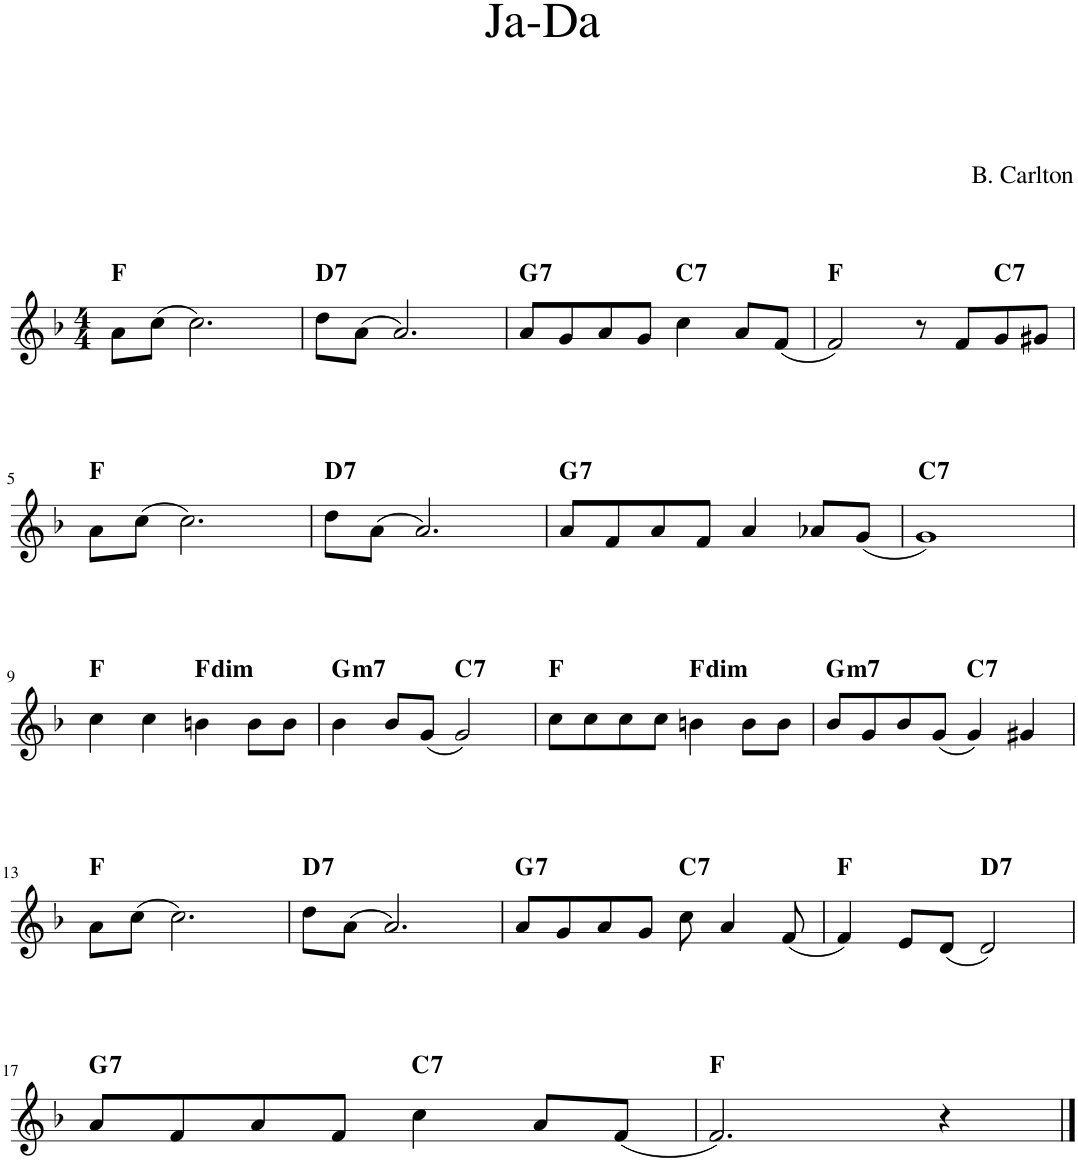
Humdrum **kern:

**kern	**harte
*part1	*part1
*staff1	*
*I"Piano	*
*I'Pno.	*
*clefG2	*
*k[b-]	*
*M4/4	*
=1	=1
8a\L	F:maj
(8cc\J	.
2.cc\)	.
=2	=2
!	!LO:H:kt=7
8dd\L	D:7
(8a\J	.
2.a/)	.
=3	=3
!	!LO:H:kt=7
8a/L	G:7
8g/	.
8a/	.
8g/J	.
!	!LO:H:kt=7
4cc\	C:7
8a/L	.
(8f/J	.
=4	=4
2f/)	F:maj
8r	.
8f/L	.
!	!LO:H:kt=7
8g/	C:7
8g#X/J	.
!!LO:LB:g=z
=5	=5
8a\L	F:maj
(8cc\J	.
2.cc\)	.
=6	=6
!	!LO:H:kt=7
8dd\L	D:7
(8a\J	.
2.a/)	.
=7	=7
!	!LO:H:kt=7
8a/L	G:7
8f/	.
8a/	.
8f/J	.
4a/	.
8a-X/L	.
(8g/J	.
=8	=8
!	!LO:H:kt=7
1g)	C:7
!!LO:LB:g=z
=9	=9
4cc\	F:maj
4cc\	.
!	!LO:H:kt=dim
4bn\	F:dim
8b\L	.
8b\J	.
=10	=10
!	!LO:H:kt=m7
4b-\	G:min7
8b-/L	.
(8g/J	.
!	!LO:H:kt=7
2g/)	C:7
=11	=11
8cc\L	F:maj
8cc\	.
8cc\	.
8cc\J	.
!	!LO:H:kt=dim
4bn\	F:dim
8b\L	.
8b\J	.
=12	=12
!	!LO:H:kt=m7
8b-/L	G:min7
8g/	.
8b-/	.
(8g/J	.
!	!LO:H:kt=7
4g/)	C:7
4g#X/	.
!!LO:LB:g=z
=13	=13
8a\L	F:maj
(8cc\J	.
2.cc\)	.
=14	=14
!	!LO:H:kt=7
8dd\L	D:7
(8a\J	.
2.a/)	.
=15	=15
!	!LO:H:kt=7
8a/L	G:7
8g/	.
8a/	.
8g/J	.
!	!LO:H:kt=7
8cc\	C:7
4a/	.
(8f/	.
=16	=16
4f/)	F:maj
8e/L	.
(8d/J	.
!	!LO:H:kt=7
2d/)	D:7
!!LO:LB:g=z
=17	=17
!	!LO:H:kt=7
8a/L	G:7
8f/	.
8a/	.
8f/J	.
!	!LO:H:kt=7
4cc\	C:7
8a/L	.
(8f/J	.
=18	=18
2.f/)	F:maj
4r	.
==	==
*-	*-
